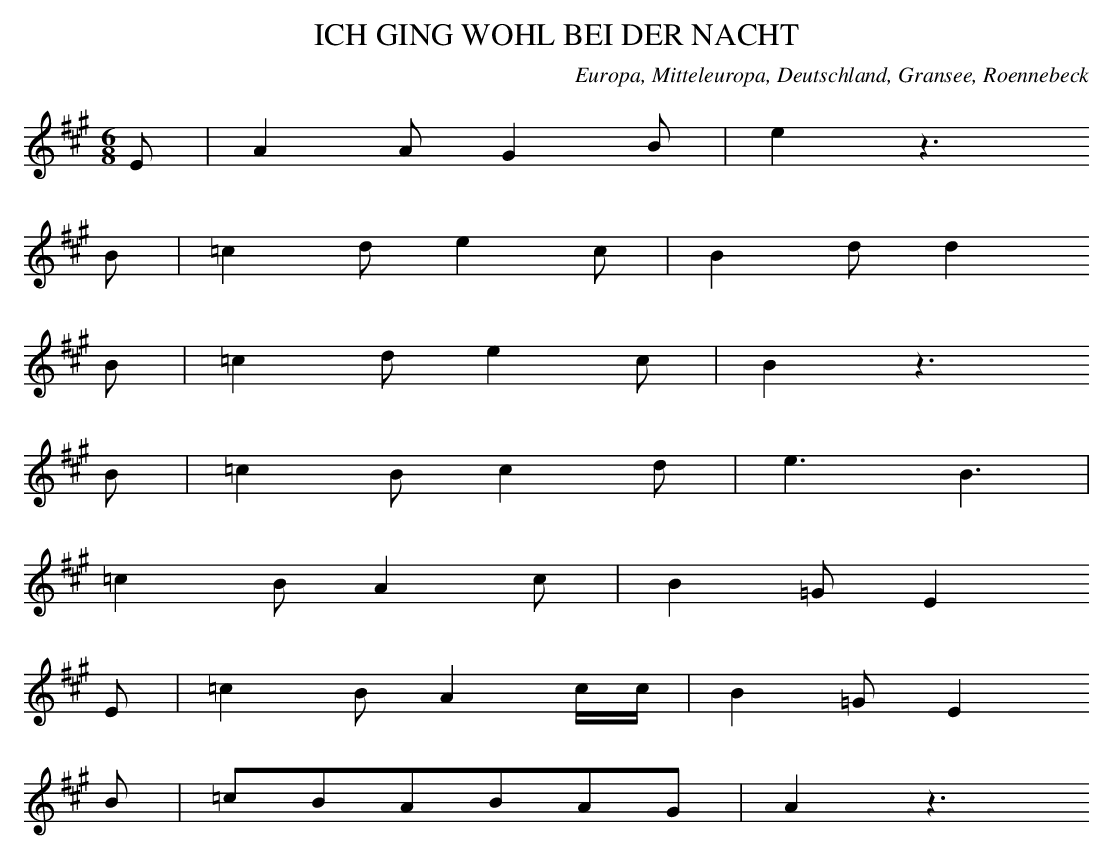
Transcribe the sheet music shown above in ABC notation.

X:1
T: ICH GING WOHL BEI DER NACHT
O: Europa, Mitteleuropa, Deutschland, Gransee, Roennebeck
M: 6/8
L: 1/16
K: A
E2 | A4A2G4B2 | e4z6
B2 | =c4d2e4c2 | B4d2d4
B2 | =c4d2e4c2 | B4z6
B2 | =c4B2c4d2 | e6B6 |
=c4B2A4c2 | B4=G2E4
E2 | =c4B2A4cc | B4=G2E4
B2 | =c2B2A2B2A2G2 | A4z6
